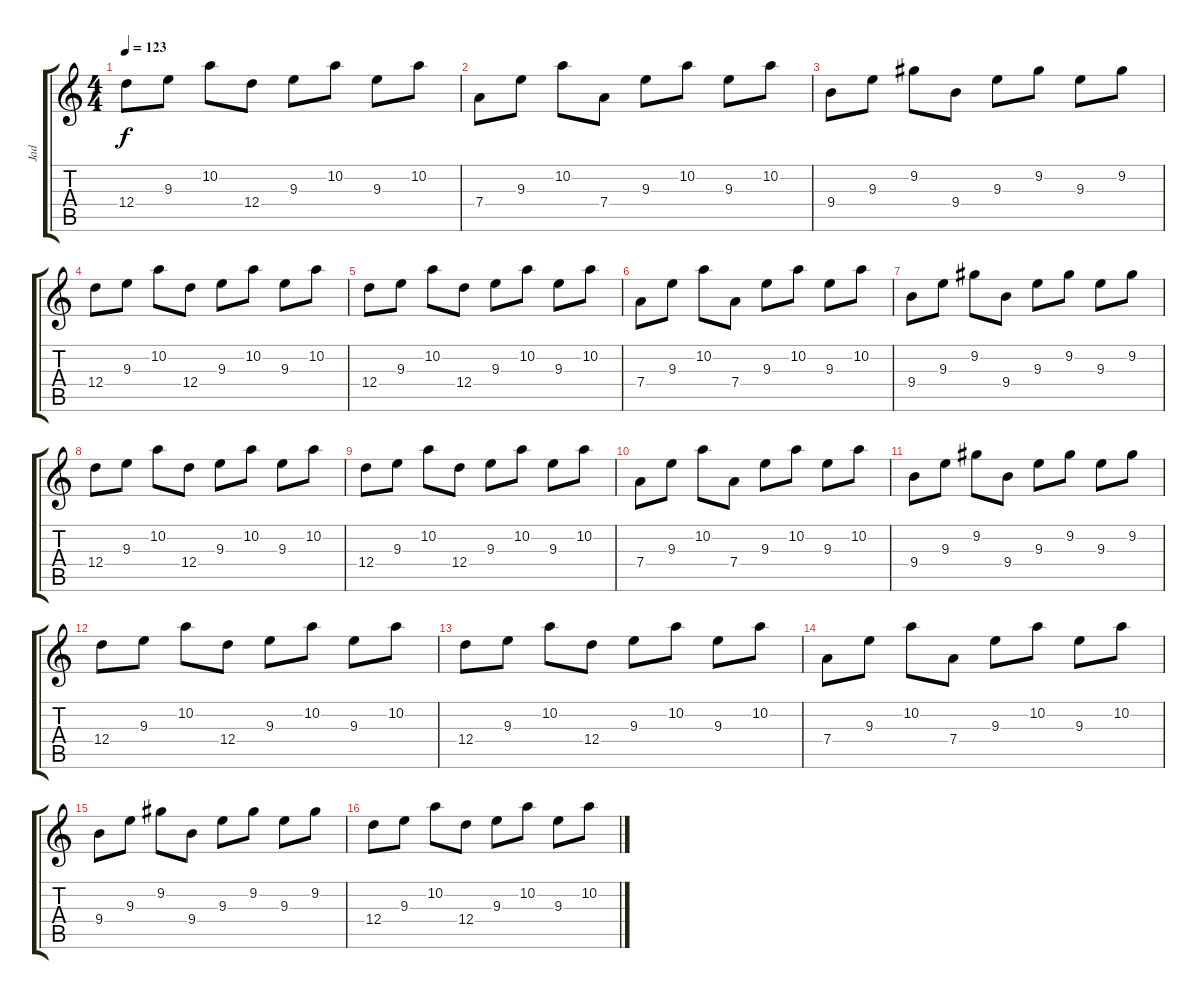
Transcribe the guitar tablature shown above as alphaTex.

\track ("Jad" "Jad") {instrument overdrivenguitar}
\staff {score tabs}
\tuning (E4 B3 G3 D3 A2 E2) {hide}
\ts (4 4)
\tempo 123
\clef g2
\ks c
12.4.8{dy f instrument overdrivenguitar} 9.3.8 10.2.8 12.4.8 9.3.8 10.2.8 9.3.8 10.2.8 |
7.4.8 9.3.8 10.2.8 7.4.8 9.3.8 10.2.8 9.3.8 10.2.8 |
9.4.8 9.3.8 9.2.8 9.4.8 9.3.8 9.2.8 9.3.8 9.2.8 |
12.4.8 9.3.8 10.2.8 12.4.8 9.3.8 10.2.8 9.3.8 10.2.8 |
12.4.8 9.3.8 10.2.8 12.4.8 9.3.8 10.2.8 9.3.8 10.2.8 |
7.4.8 9.3.8 10.2.8 7.4.8 9.3.8 10.2.8 9.3.8 10.2.8 |
9.4.8 9.3.8 9.2.8 9.4.8 9.3.8 9.2.8 9.3.8 9.2.8 |
12.4.8 9.3.8 10.2.8 12.4.8 9.3.8 10.2.8 9.3.8 10.2.8 |
12.4.8 9.3.8 10.2.8 12.4.8 9.3.8 10.2.8 9.3.8 10.2.8 |
7.4.8 9.3.8 10.2.8 7.4.8 9.3.8 10.2.8 9.3.8 10.2.8 |
9.4.8 9.3.8 9.2.8 9.4.8 9.3.8 9.2.8 9.3.8 9.2.8 |
12.4.8 9.3.8 10.2.8 12.4.8 9.3.8 10.2.8 9.3.8 10.2.8 |
12.4.8 9.3.8 10.2.8 12.4.8 9.3.8 10.2.8 9.3.8 10.2.8 |
7.4.8 9.3.8 10.2.8 7.4.8 9.3.8 10.2.8 9.3.8 10.2.8 |
9.4.8 9.3.8 9.2.8 9.4.8 9.3.8 9.2.8 9.3.8 9.2.8 |
12.4.8 9.3.8 10.2.8 12.4.8 9.3.8 10.2.8 9.3.8 10.2.8
